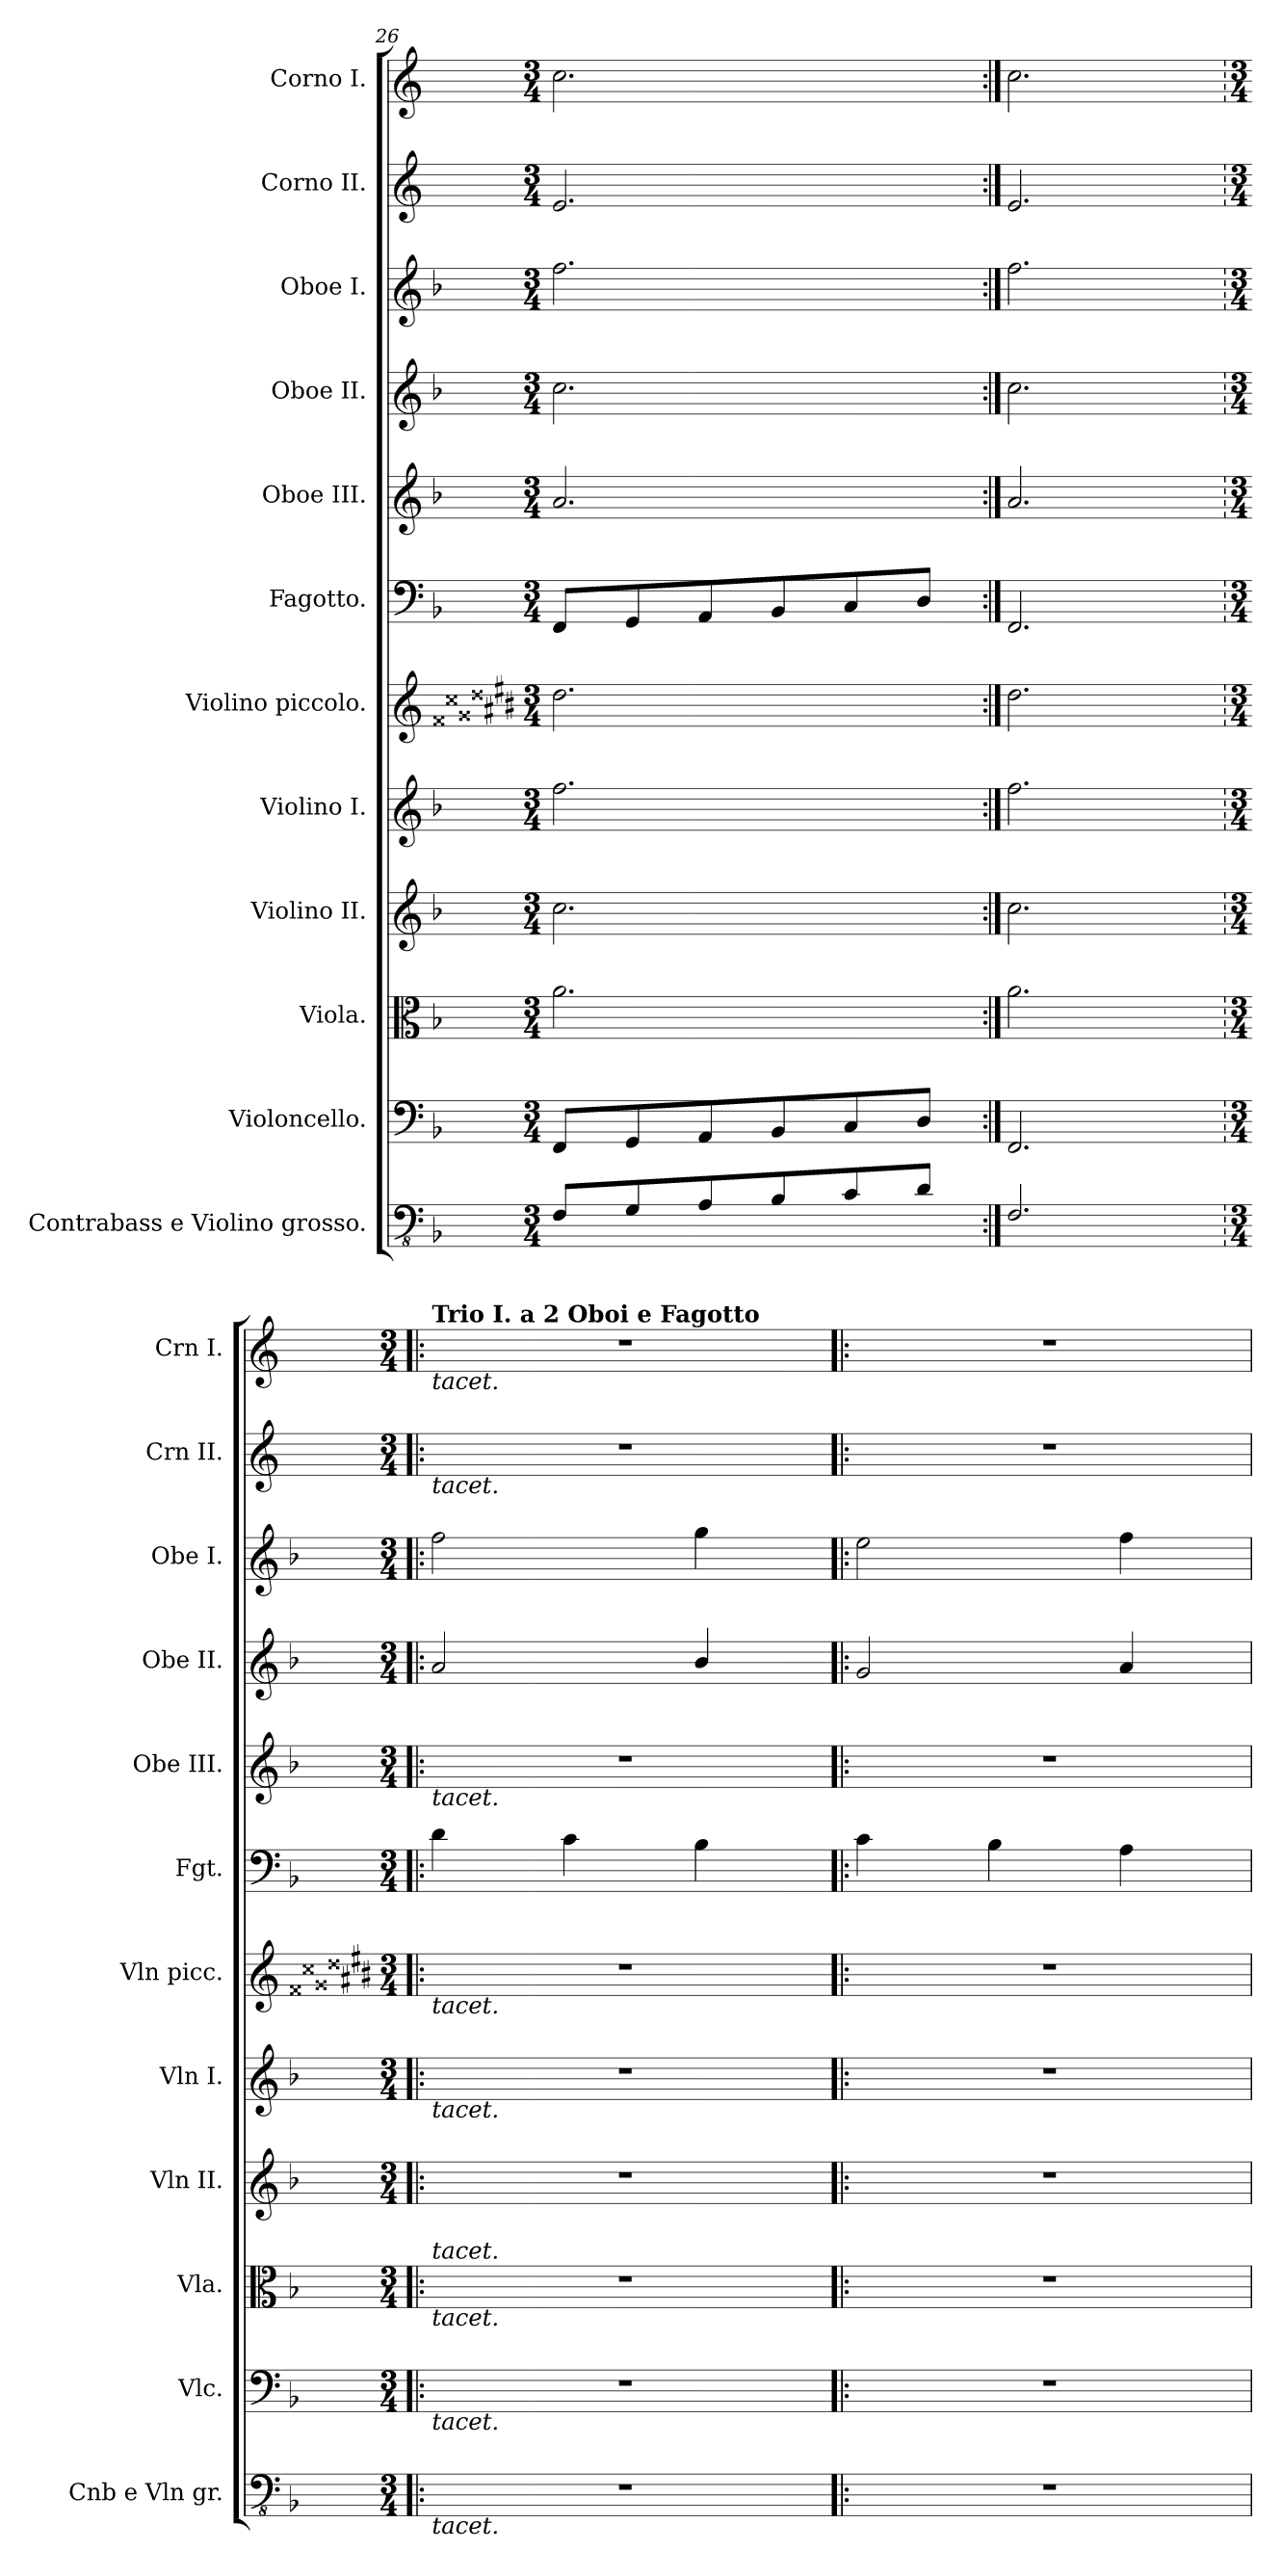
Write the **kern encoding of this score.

**kern	**kern	**kern	**kern	**kern	**kern	**kern	**kern	**kern	**kern	**kern	**kern
*part12	*part11	*part10	*part9	*part8	*part7	*part6	*part5	*part4	*part3	*part2	*part1
*staff12	*staff11	*staff10	*staff9	*staff8	*staff7	*staff6	*staff5	*staff4	*staff3	*staff2	*staff1
*I"Contrabass e Violino grosso.	*I"Violoncello.	*I"Viola.	*I"Violino II.	*I"Violino I.	*I"Violino piccolo.	*I"Fagotto.	*I"Oboe III.	*I"Oboe II.	*I"Oboe I.	*I"Corno II.	*I"Corno I.
*I'Cnb e Vln gr.	*I'Vlc.	*I'Vla.	*I'Vln II.	*I'Vln I.	*I'Vln picc.	*I'Fgt.	*I'Obe III.	*I'Obe II.	*I'Obe I.	*I'Crn II.	*I'Crn I.
!!LO:PB:g=z
*clefFv4	*clefF4	*clefC3	*clefG2	*clefG2	*clefG2	*clefF4	*clefG2	*clefG2	*clefG2	*clefG2	*clefG2
*ITrd7c12	*	*	*	*	*ITrd-1c-3	*	*	*	*	*ITrd4c7	*ITrd4c7
*k[b-]	*k[b-]	*k[b-]	*k[b-]	*k[b-]	*k[f##c##g##d##a#e#b#]	*k[b-]	*k[b-]	*k[b-]	*k[b-]	*k[b-]	*k[b-]
*M3/4	*M3/4	*M3/4	*M3/4	*M3/4	*M3/4	*M3/4	*M3/4	*M3/4	*M3/4	*M3/4	*M3/4
=26	=26	=26	=26	=26	=26	=26	=26	=26	=26	=26	=26
8FFF/L	8FF/L	2.a\	2.cc\	2.ff\	2.ee#\	8FF/L	2.a/	2.cc\	2.ff\	2.A/	2.f\
8GGG/	8GG/	.	.	.	.	8GG/	.	.	.	.	.
8AAA/	8AA/	.	.	.	.	8AA/	.	.	.	.	.
8BBB-/	8BB-/	.	.	.	.	8BB-/	.	.	.	.	.
8CC/	8C/	.	.	.	.	8C/	.	.	.	.	.
8DD/J	8D/J	.	.	.	.	8D/J	.	.	.	.	.
=27:|!	=27:|!	=27:|!	=27:|!	=27:|!	=27:|!	=27:|!	=27:|!	=27:|!	=27:|!	=27:|!	=27:|!
2.FFF/	2.FF/	2.a\	2.cc\	2.ff\	2.ee#\	2.FF/	2.a/	2.cc\	2.ff\	2.A/	2.f\
!!LO:PB:g=z
=1|!:	=1|!:	=1|!:	=1|!:	=1|!:	=1|!:	=1|!:	=1|!:	=1|!:	=1|!:	=1|!:	=1|!:
*M3/4	*M3/4	*M3/4	*M3/4	*M3/4	*M3/4	*M3/4	*M3/4	*M3/4	*M3/4	*M3/4	*M3/4
!	!	!	!	!	!	!	!	!	!	!	!LO:TX:a:B:t=Trio I. a 2 Oboi e Fagotto
!	!	!	!	!	!	!	!	!	!	!	!LO:TX:b:i:t=tacet.
!	!	!	!	!	!	!	!	!	!	!LO:TX:b:i:t=tacet.	!
!	!	!	!	!	!	!	!LO:TX:b:i:t=tacet.	!	!	!	!
!	!	!	!	!	!LO:TX:b:i:t=tacet.	!	!	!	!	!	!
!	!	!	!	!LO:TX:b:i:t=tacet.	!	!	!	!	!	!	!
!	!	!LO:TX:a:i:t=tacet.	!	!	!	!	!	!	!	!	!
!	!	!LO:TX:b:i:t=tacet.	!	!	!	!	!	!	!	!	!
!	!LO:TX:b:i:t=tacet.	!	!	!	!	!	!	!	!	!	!
!LO:TX:b:i:t=tacet.	!	!	!	!	!	!	!	!	!	!	!
2.r	2.r	2.r	2.r	2.r	2.r	4d\	2.r	2a/	2ff\	2.r	2.r
.	.	.	.	.	.	4c\	.	.	.	.	.
.	.	.	.	.	.	4B-\	.	4b-/	4gg\	.	.
=2	=2	=2	=2	=2	=2	=2	=2	=2	=2	=2	=2
2.r	2.r	2.r	2.r	2.r	2.r	4c\	2.r	2g/	2ee\	2.r	2.r
.	.	.	.	.	.	4B-\	.	.	.	.	.
.	.	.	.	.	.	4A\	.	4a/	4ff\	.	.
=	=	=	=	=	=	=	=	=	=	=	=
*-	*-	*-	*-	*-	*-	*-	*-	*-	*-	*-	*-
